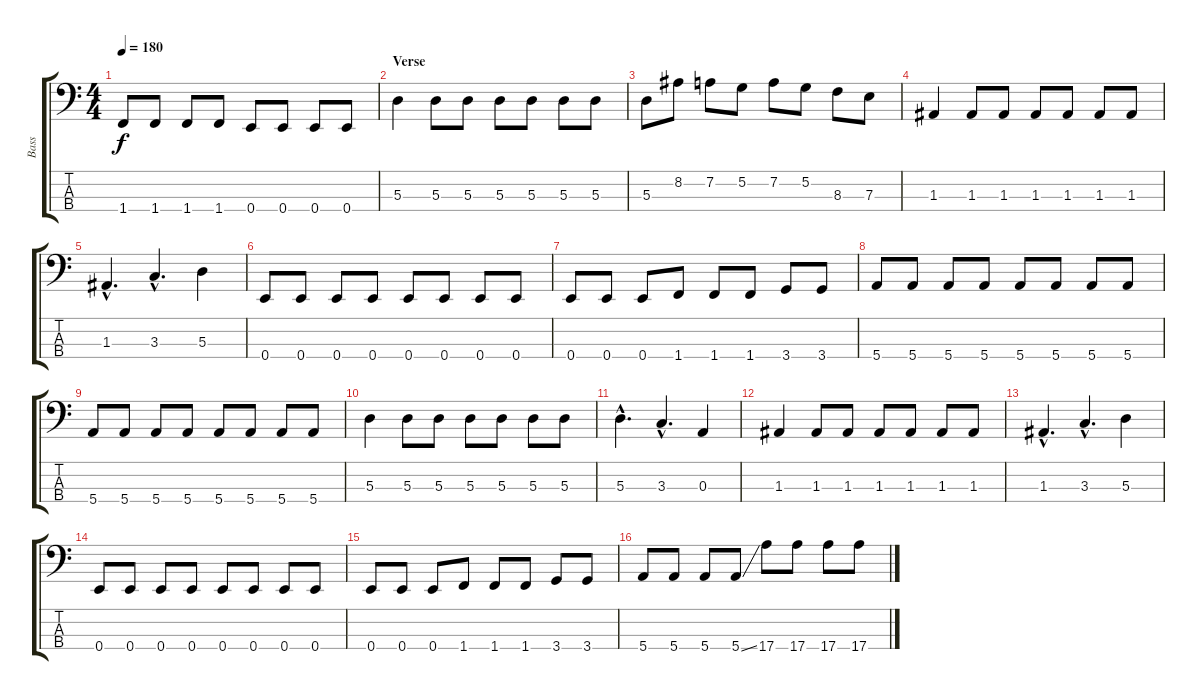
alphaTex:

\track ("Bass" "Bass") {instrument electricbassfinger}
\staff {score tabs}
\tuning (G2 D2 A1 E1) {hide}
\ts (4 4)
\tempo 180
\clef f4
\ks c
1.4.8{dy f} 1.4.8 1.4.8 1.4.8 0.4.8 0.4.8 0.4.8 0.4.8 |
\section ("" "Verse")
5.3.4 5.3.8 5.3.8 5.3.8 5.3.8 5.3.8 5.3.8 |
5.3.8 8.2.8 7.2.8 5.2.8 7.2.8 5.2.8 8.3.8 7.3.8 |
1.3.4 1.3.8 1.3.8 1.3.8 1.3.8 1.3.8 1.3.8 |
1.3{hac}.4{d} 3.3{hac}.4{d} 5.3.4 |
0.4.8 0.4.8 0.4.8 0.4.8 0.4.8 0.4.8 0.4.8 0.4.8 |
0.4.8 0.4.8 0.4.8 1.4.8 1.4.8 1.4.8 3.4.8 3.4.8 |
5.4.8 5.4.8 5.4.8 5.4.8 5.4.8 5.4.8 5.4.8 5.4.8 |
5.4.8 5.4.8 5.4.8 5.4.8 5.4.8 5.4.8 5.4.8 5.4.8 |
5.3.4 5.3.8 5.3.8 5.3.8 5.3.8 5.3.8 5.3.8 |
5.3{hac}.4{d} 3.3{hac}.4{d} 0.3.4 |
1.3.4 1.3.8 1.3.8 1.3.8 1.3.8 1.3.8 1.3.8 |
1.3{hac}.4{d} 3.3{hac}.4{d} 5.3.4 |
0.4.8 0.4.8 0.4.8 0.4.8 0.4.8 0.4.8 0.4.8 0.4.8 |
0.4.8 0.4.8 0.4.8 1.4.8 1.4.8 1.4.8 3.4.8 3.4.8 |
5.4.8 5.4.8 5.4.8 5.4{ss}.8 17.4.8 17.4.8 17.4.8 17.4.8
